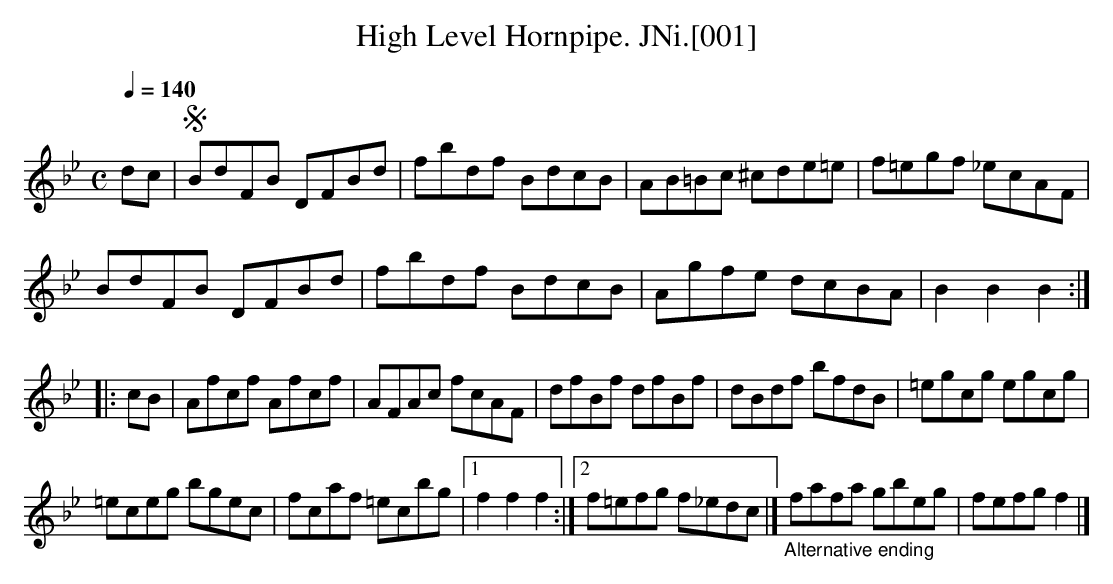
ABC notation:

X:1
T:High Level Hornpipe. JNi.[001]
M:C
L:1/8
Q:1/4=140
K:Bb
dc|!segno!BdFB DFBd|fbdf BdcB|AB=Bc ^cde=e|f=egf _ecAF|
BdFB DFBd|fbdf BdcB|Agfe dcBA|B2B2B2:|
|:cB|Afcf Afcf|AFAc fcAF|dfBf dfBf|dBdf bfdB|=egcg egcg|
=eceg bgec|fcaf =ecbg|1f2f2f2:|2f=efg f_edc|]"_Alternative ending"fafa gbeg|fefg f2|]
